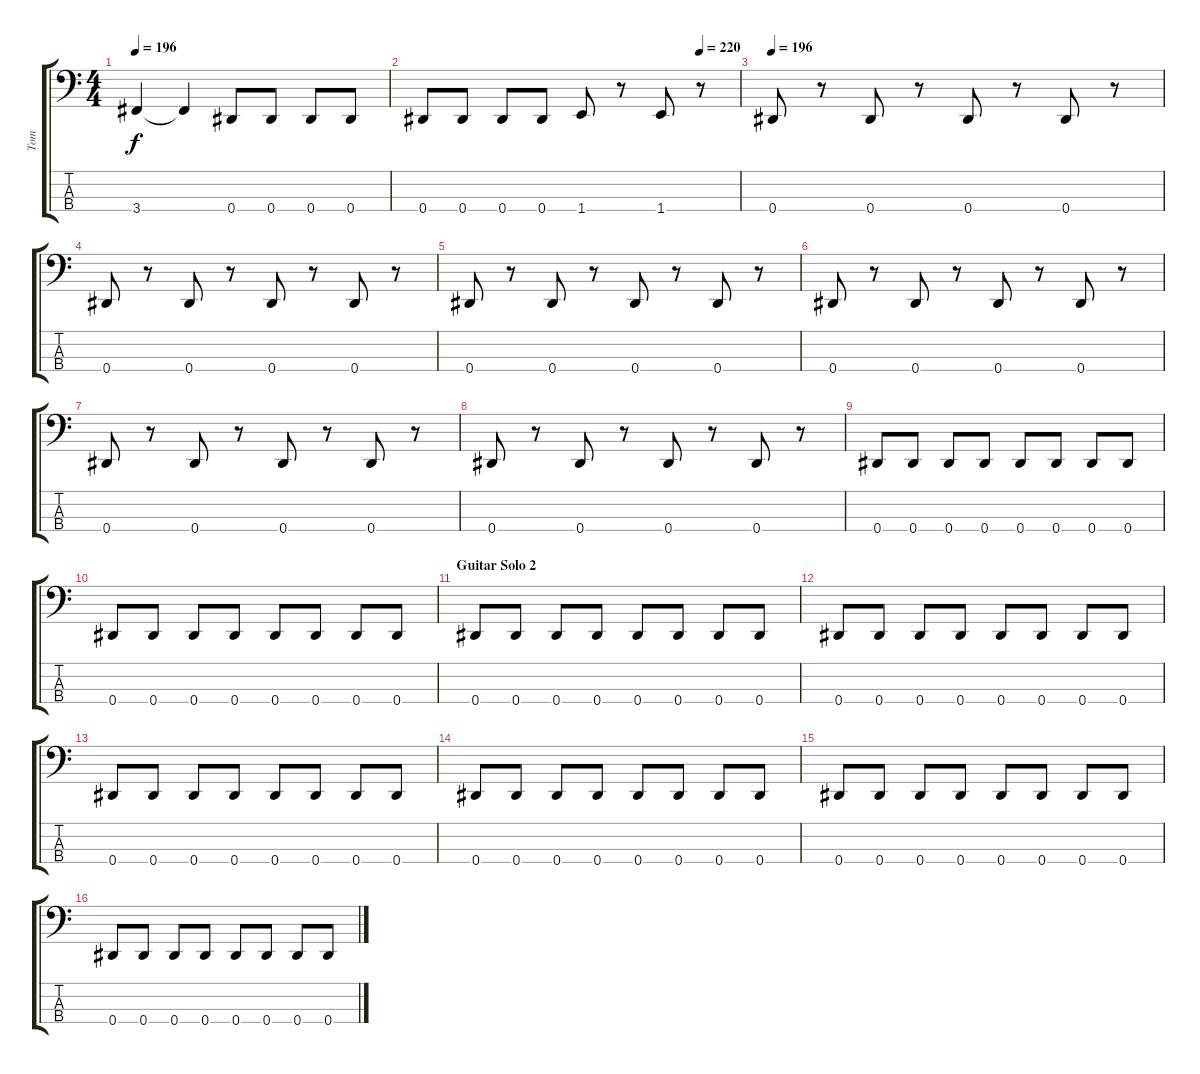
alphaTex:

\track ("Tom" "Tom") {instrument electricbasspick}
\staff {score tabs}
\tuning (Gb2 Db2 Ab1 Eb1) {hide}
\ts (4 4)
\tempo 196
\clef f4
\ks c
3.4.4{dy f} 3.4{t}.4 0.4.8 0.4.8 0.4.8 0.4.8 |
\tempo (220 0.875)
0.4.8 0.4.8 0.4.8 0.4.8 1.4.8 r.8 1.4.8 r.8 |
\tempo 196
0.4.8 r.8 0.4.8 r.8 0.4.8 r.8 0.4.8 r.8 |
0.4.8 r.8 0.4.8 r.8 0.4.8 r.8 0.4.8 r.8 |
0.4.8 r.8 0.4.8 r.8 0.4.8 r.8 0.4.8 r.8 |
0.4.8 r.8 0.4.8 r.8 0.4.8 r.8 0.4.8 r.8 |
0.4.8 r.8 0.4.8 r.8 0.4.8 r.8 0.4.8 r.8 |
0.4.8 r.8 0.4.8 r.8 0.4.8 r.8 0.4.8 r.8 |
0.4.8 0.4.8 0.4.8 0.4.8 0.4.8 0.4.8 0.4.8 0.4.8 |
0.4.8 0.4.8 0.4.8 0.4.8 0.4.8 0.4.8 0.4.8 0.4.8 |
\section ("" "Guitar Solo 2")
0.4.8 0.4.8 0.4.8 0.4.8 0.4.8 0.4.8 0.4.8 0.4.8 |
0.4.8 0.4.8 0.4.8 0.4.8 0.4.8 0.4.8 0.4.8 0.4.8 |
0.4.8 0.4.8 0.4.8 0.4.8 0.4.8 0.4.8 0.4.8 0.4.8 |
0.4.8 0.4.8 0.4.8 0.4.8 0.4.8 0.4.8 0.4.8 0.4.8 |
0.4.8 0.4.8 0.4.8 0.4.8 0.4.8 0.4.8 0.4.8 0.4.8 |
0.4.8 0.4.8 0.4.8 0.4.8 0.4.8 0.4.8 0.4.8 0.4.8
